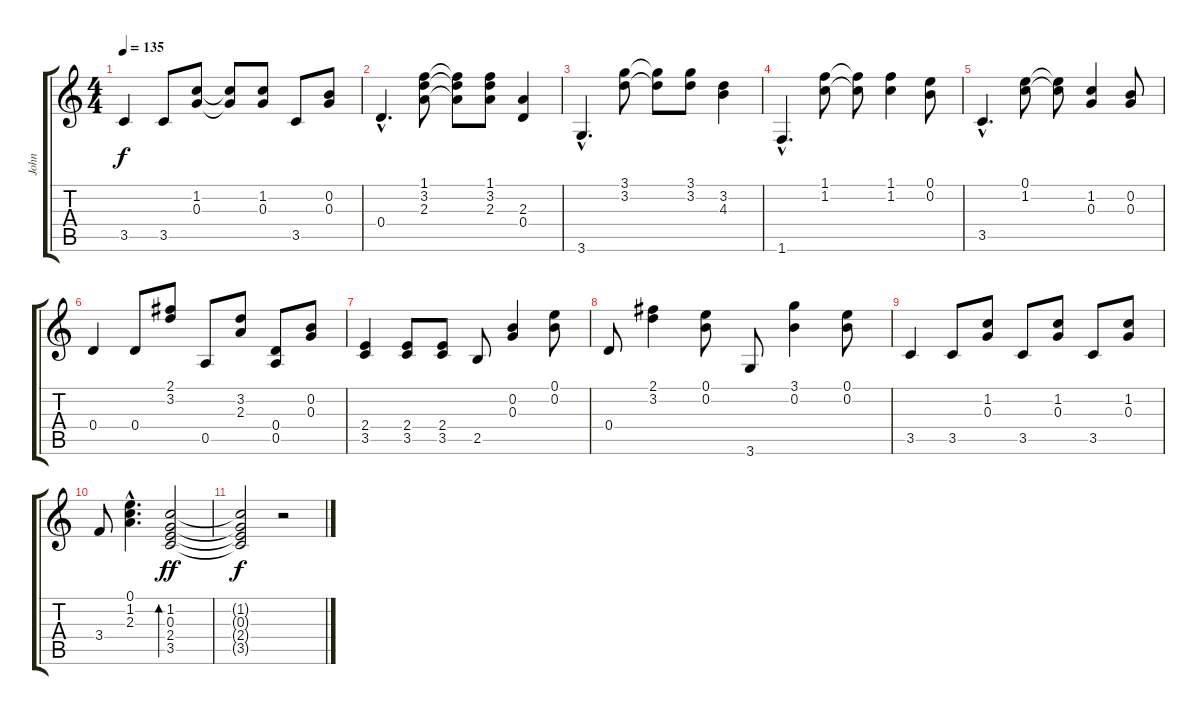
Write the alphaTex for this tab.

\track ("John" "John") {instrument acousticguitarsteel}
\staff {score tabs}
\tuning (E4 B3 G3 D3 A2 E2) {hide}
\ts (4 4)
\tempo 135
\clef g2
\ks c
3.5.4{dy f} 3.5.8 (1.2 0.3).8 (1.2{t} 0.3{t}).8 (1.2 0.3).8 3.5.8 (0.2 0.3).8 |
0.4{hac}.4{d} (1.1 3.2 2.3).8 (1.1{t} 3.2{t} 2.3{t}).8 (1.1 3.2 2.3).8 (2.3 0.4).4 |
3.6{hac}.4{d} (3.1 3.2).8 (3.1{t} 3.2{t}).8 (3.1 3.2).8 (3.2 4.3).4 |
1.6{hac}.4{d} (1.1 1.2).8 (1.1{t} 1.2{t}).8 (1.1 1.2).4 (0.1 0.2).8 |
3.5{hac}.4{d} (0.1 1.2).8 (0.1{t} 1.2{t}).8 (1.2 0.3).4 (0.2 0.3).8 |
0.4.4 0.4.8 (2.1 3.2).8 0.5.8 (3.2 2.3).8 (0.4 0.5).8 (0.2 0.3).8 |
(2.4 3.5).4 (2.4 3.5).8 (2.4 3.5).8 2.5.8 (0.2 0.3).4 (0.1 0.2).8 |
0.4.8 (2.1 3.2).4 (0.1 0.2).8 3.6.8 (3.1 0.2).4 (0.1 0.2).8 |
3.5.4 3.5.8 (1.2 0.3).8 3.5.8 (1.2 0.3).8 3.5.8 (1.2 0.3).8 |
3.4.8 (0.1{hac} 1.2{hac} 2.3{hac}).4{d} (1.2 0.3 2.4 3.5).2{bd 240 dy ff} |
(1.2{t} 0.3{t} 2.4{t} 3.5{t}).2{dy f} r.2
